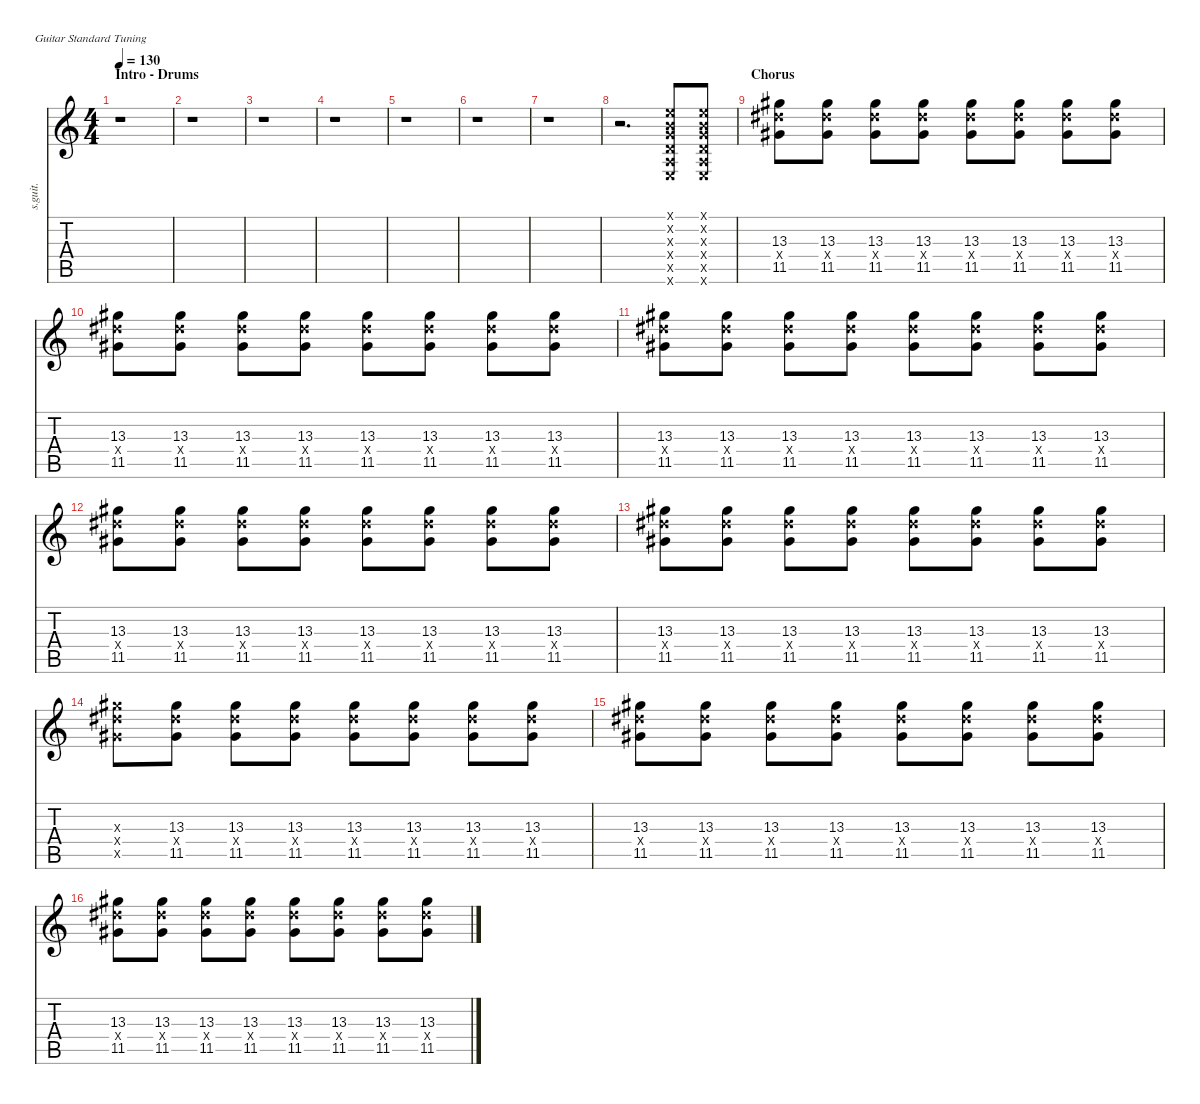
\defaultSystemsLayout 4
\hideDynamics
\bracketExtendMode nobrackets
\track ("Graham Coxon - Lead Guitar" "s.guit.") {instrument distortionguitar}
\staff {score tabs}
\tuning (E4 B3 G3 D3 A2 E2)
\ts (4 4)
\beaming (8 2 2 2 2)
\section ("" "Intro - Drums")
\tempo 130
\clef g2
\ks c
r.1{dy mf instrument distortionguitar} |
r.1 |
r.1 |
r.1 |
r.1 |
r.1 |
r.1 |
r.2{d} (0.1{x} 0.2{x} 0.3{x} 0.4{x} 0.5{x} 0.6{x}).8{lyrics (0 "") lyrics (1 "") lyrics (2 "") lyrics (3 "") lyrics (4 "")} (0.1{x} 0.2{x} 0.3{x} 0.4{x} 0.5{x} 0.6{x}).8{lyrics (0 "") lyrics (1 "") lyrics (2 "") lyrics (3 "") lyrics (4 "")} |
\section ("" "Chorus")
(13.3{acc #} 13.4{x acc #} 11.5{acc #}).8{lyrics (0 "") lyrics (1 "") lyrics (2 "") lyrics (3 "") lyrics (4 "")} (13.3{acc #} 13.4{x acc #} 11.5{acc #}).8{lyrics (0 "") lyrics (1 "") lyrics (2 "") lyrics (3 "") lyrics (4 "")} (13.3{acc #} 13.4{x acc #} 11.5{acc #}).8{lyrics (0 "") lyrics (1 "") lyrics (2 "") lyrics (3 "") lyrics (4 "")} (13.3{acc #} 13.4{x acc #} 11.5{acc #}).8{lyrics (0 "") lyrics (1 "") lyrics (2 "") lyrics (3 "") lyrics (4 "")} (13.3{acc #} 13.4{x acc #} 11.5{acc #}).8{lyrics (0 "") lyrics (1 "") lyrics (2 "") lyrics (3 "") lyrics (4 "")} (13.3{acc #} 13.4{x acc #} 11.5{acc #}).8{lyrics (0 "") lyrics (1 "") lyrics (2 "") lyrics (3 "") lyrics (4 "")} (13.3{acc #} 13.4{x acc #} 11.5{acc #}).8{lyrics (0 "") lyrics (1 "") lyrics (2 "") lyrics (3 "") lyrics (4 "")} (13.3{acc #} 13.4{x acc #} 11.5{acc #}).8{lyrics (0 "") lyrics (1 "") lyrics (2 "") lyrics (3 "") lyrics (4 "")} |
(13.3{acc #} 13.4{x acc #} 11.5{acc #}).8{lyrics (0 "") lyrics (1 "") lyrics (2 "") lyrics (3 "") lyrics (4 "")} (13.3{acc #} 13.4{x acc #} 11.5{acc #}).8{lyrics (0 "") lyrics (1 "") lyrics (2 "") lyrics (3 "") lyrics (4 "")} (13.3{acc #} 13.4{x acc #} 11.5{acc #}).8{lyrics (0 "") lyrics (1 "") lyrics (2 "") lyrics (3 "") lyrics (4 "")} (13.3{acc #} 13.4{x acc #} 11.5{acc #}).8{lyrics (0 "") lyrics (1 "") lyrics (2 "") lyrics (3 "") lyrics (4 "")} (13.3{acc #} 13.4{x acc #} 11.5{acc #}).8{lyrics (0 "") lyrics (1 "") lyrics (2 "") lyrics (3 "") lyrics (4 "")} (13.3{acc #} 13.4{x acc #} 11.5{acc #}).8{lyrics (0 "") lyrics (1 "") lyrics (2 "") lyrics (3 "") lyrics (4 "")} (13.3{acc #} 13.4{x acc #} 11.5{acc #}).8{lyrics (0 "") lyrics (1 "") lyrics (2 "") lyrics (3 "") lyrics (4 "")} (13.3{acc #} 13.4{x acc #} 11.5{acc #}).8{lyrics (0 "") lyrics (1 "") lyrics (2 "") lyrics (3 "") lyrics (4 "")} |
(13.3{acc #} 13.4{x acc #} 11.5{acc #}).8{lyrics (0 "") lyrics (1 "") lyrics (2 "") lyrics (3 "") lyrics (4 "")} (13.3{acc #} 13.4{x acc #} 11.5{acc #}).8{lyrics (0 "") lyrics (1 "") lyrics (2 "") lyrics (3 "") lyrics (4 "")} (13.3{acc #} 13.4{x acc #} 11.5{acc #}).8{lyrics (0 "") lyrics (1 "") lyrics (2 "") lyrics (3 "") lyrics (4 "")} (13.3{acc #} 13.4{x acc #} 11.5{acc #}).8{lyrics (0 "") lyrics (1 "") lyrics (2 "") lyrics (3 "") lyrics (4 "")} (13.3{acc #} 13.4{x acc #} 11.5{acc #}).8{lyrics (0 "") lyrics (1 "") lyrics (2 "") lyrics (3 "") lyrics (4 "")} (13.3{acc #} 13.4{x acc #} 11.5{acc #}).8{lyrics (0 "") lyrics (1 "") lyrics (2 "") lyrics (3 "") lyrics (4 "")} (13.3{acc #} 13.4{x acc #} 11.5{acc #}).8{lyrics (0 "") lyrics (1 "") lyrics (2 "") lyrics (3 "") lyrics (4 "")} (13.3{acc #} 13.4{x acc #} 11.5{acc #}).8{lyrics (0 "") lyrics (1 "") lyrics (2 "") lyrics (3 "") lyrics (4 "")} |
(13.3{acc #} 13.4{x acc #} 11.5{acc #}).8{lyrics (0 "") lyrics (1 "") lyrics (2 "") lyrics (3 "") lyrics (4 "")} (13.3{acc #} 13.4{x acc #} 11.5{acc #}).8{lyrics (0 "") lyrics (1 "") lyrics (2 "") lyrics (3 "") lyrics (4 "")} (13.3{acc #} 13.4{x acc #} 11.5{acc #}).8{lyrics (0 "") lyrics (1 "") lyrics (2 "") lyrics (3 "") lyrics (4 "")} (13.3{acc #} 13.4{x acc #} 11.5{acc #}).8{lyrics (0 "") lyrics (1 "") lyrics (2 "") lyrics (3 "") lyrics (4 "")} (13.3{acc #} 13.4{x acc #} 11.5{acc #}).8{lyrics (0 "") lyrics (1 "") lyrics (2 "") lyrics (3 "") lyrics (4 "")} (13.3{acc #} 13.4{x acc #} 11.5{acc #}).8{lyrics (0 "") lyrics (1 "") lyrics (2 "") lyrics (3 "") lyrics (4 "")} (13.3{acc #} 13.4{x acc #} 11.5{acc #}).8{lyrics (0 "") lyrics (1 "") lyrics (2 "") lyrics (3 "") lyrics (4 "")} (13.3{acc #} 13.4{x acc #} 11.5{acc #}).8{lyrics (0 "") lyrics (1 "") lyrics (2 "") lyrics (3 "") lyrics (4 "")} |
(13.3{acc #} 13.4{x acc #} 11.5{acc #}).8{lyrics (0 "") lyrics (1 "") lyrics (2 "") lyrics (3 "") lyrics (4 "")} (13.3{acc #} 13.4{x acc #} 11.5{acc #}).8{lyrics (0 "") lyrics (1 "") lyrics (2 "") lyrics (3 "") lyrics (4 "")} (13.3{acc #} 13.4{x acc #} 11.5{acc #}).8{lyrics (0 "") lyrics (1 "") lyrics (2 "") lyrics (3 "") lyrics (4 "")} (13.3{acc #} 13.4{x acc #} 11.5{acc #}).8{lyrics (0 "") lyrics (1 "") lyrics (2 "") lyrics (3 "") lyrics (4 "")} (13.3{acc #} 13.4{x acc #} 11.5{acc #}).8{lyrics (0 "") lyrics (1 "") lyrics (2 "") lyrics (3 "") lyrics (4 "")} (13.3{acc #} 13.4{x acc #} 11.5{acc #}).8{lyrics (0 "") lyrics (1 "") lyrics (2 "") lyrics (3 "") lyrics (4 "")} (13.3{acc #} 13.4{x acc #} 11.5{acc #}).8{lyrics (0 "") lyrics (1 "") lyrics (2 "") lyrics (3 "") lyrics (4 "")} (13.3{acc #} 13.4{x acc #} 11.5{acc #}).8{lyrics (0 "") lyrics (1 "") lyrics (2 "") lyrics (3 "") lyrics (4 "")} |
(13.3{x acc #} 13.4{x acc #} 11.5{x acc #}).8{lyrics (0 "") lyrics (1 "") lyrics (2 "") lyrics (3 "") lyrics (4 "")} (13.3{acc #} 13.4{x acc #} 11.5{acc #}).8{lyrics (0 "") lyrics (1 "") lyrics (2 "") lyrics (3 "") lyrics (4 "")} (13.3{acc #} 13.4{x acc #} 11.5{acc #}).8{lyrics (0 "") lyrics (1 "") lyrics (2 "") lyrics (3 "") lyrics (4 "")} (13.3{acc #} 13.4{x acc #} 11.5{acc #}).8{lyrics (0 "") lyrics (1 "") lyrics (2 "") lyrics (3 "") lyrics (4 "")} (13.3{acc #} 13.4{x acc #} 11.5{acc #}).8{lyrics (0 "") lyrics (1 "") lyrics (2 "") lyrics (3 "") lyrics (4 "")} (13.3{acc #} 13.4{x acc #} 11.5{acc #}).8{lyrics (0 "") lyrics (1 "") lyrics (2 "") lyrics (3 "") lyrics (4 "")} (13.3{acc #} 13.4{x acc #} 11.5{acc #}).8{lyrics (0 "") lyrics (1 "") lyrics (2 "") lyrics (3 "") lyrics (4 "")} (13.3{acc #} 13.4{x acc #} 11.5{acc #}).8{lyrics (0 "") lyrics (1 "") lyrics (2 "") lyrics (3 "") lyrics (4 "")} |
(13.3{acc #} 13.4{x acc #} 11.5{acc #}).8{lyrics (0 "") lyrics (1 "") lyrics (2 "") lyrics (3 "") lyrics (4 "")} (13.3{acc #} 13.4{x acc #} 11.5{acc #}).8{lyrics (0 "") lyrics (1 "") lyrics (2 "") lyrics (3 "") lyrics (4 "")} (13.3{acc #} 13.4{x acc #} 11.5{acc #}).8{lyrics (0 "") lyrics (1 "") lyrics (2 "") lyrics (3 "") lyrics (4 "")} (13.3{acc #} 13.4{x acc #} 11.5{acc #}).8{lyrics (0 "") lyrics (1 "") lyrics (2 "") lyrics (3 "") lyrics (4 "")} (13.3{acc #} 13.4{x acc #} 11.5{acc #}).8{lyrics (0 "") lyrics (1 "") lyrics (2 "") lyrics (3 "") lyrics (4 "")} (13.3{acc #} 13.4{x acc #} 11.5{acc #}).8{lyrics (0 "") lyrics (1 "") lyrics (2 "") lyrics (3 "") lyrics (4 "")} (13.3{acc #} 13.4{x acc #} 11.5{acc #}).8{lyrics (0 "") lyrics (1 "") lyrics (2 "") lyrics (3 "") lyrics (4 "")} (13.3{acc #} 13.4{x acc #} 11.5{acc #}).8{lyrics (0 "") lyrics (1 "") lyrics (2 "") lyrics (3 "") lyrics (4 "")} |
(13.3{acc #} 13.4{x acc #} 11.5{acc #}).8{lyrics (0 "") lyrics (1 "") lyrics (2 "") lyrics (3 "") lyrics (4 "")} (13.3{acc #} 13.4{x acc #} 11.5{acc #}).8{lyrics (0 "") lyrics (1 "") lyrics (2 "") lyrics (3 "") lyrics (4 "")} (13.3{acc #} 13.4{x acc #} 11.5{acc #}).8{lyrics (0 "") lyrics (1 "") lyrics (2 "") lyrics (3 "") lyrics (4 "")} (13.3{acc #} 13.4{x acc #} 11.5{acc #}).8{lyrics (0 "") lyrics (1 "") lyrics (2 "") lyrics (3 "") lyrics (4 "")} (13.3{acc #} 13.4{x acc #} 11.5{acc #}).8{lyrics (0 "") lyrics (1 "") lyrics (2 "") lyrics (3 "") lyrics (4 "")} (13.3{acc #} 13.4{x acc #} 11.5{acc #}).8{lyrics (0 "") lyrics (1 "") lyrics (2 "") lyrics (3 "") lyrics (4 "")} (13.3{acc #} 13.4{x acc #} 11.5{acc #}).8{lyrics (0 "") lyrics (1 "") lyrics (2 "") lyrics (3 "") lyrics (4 "")} (13.3{acc #} 13.4{x acc #} 11.5{acc #}).8{lyrics (0 "") lyrics (1 "") lyrics (2 "") lyrics (3 "") lyrics (4 "")}
